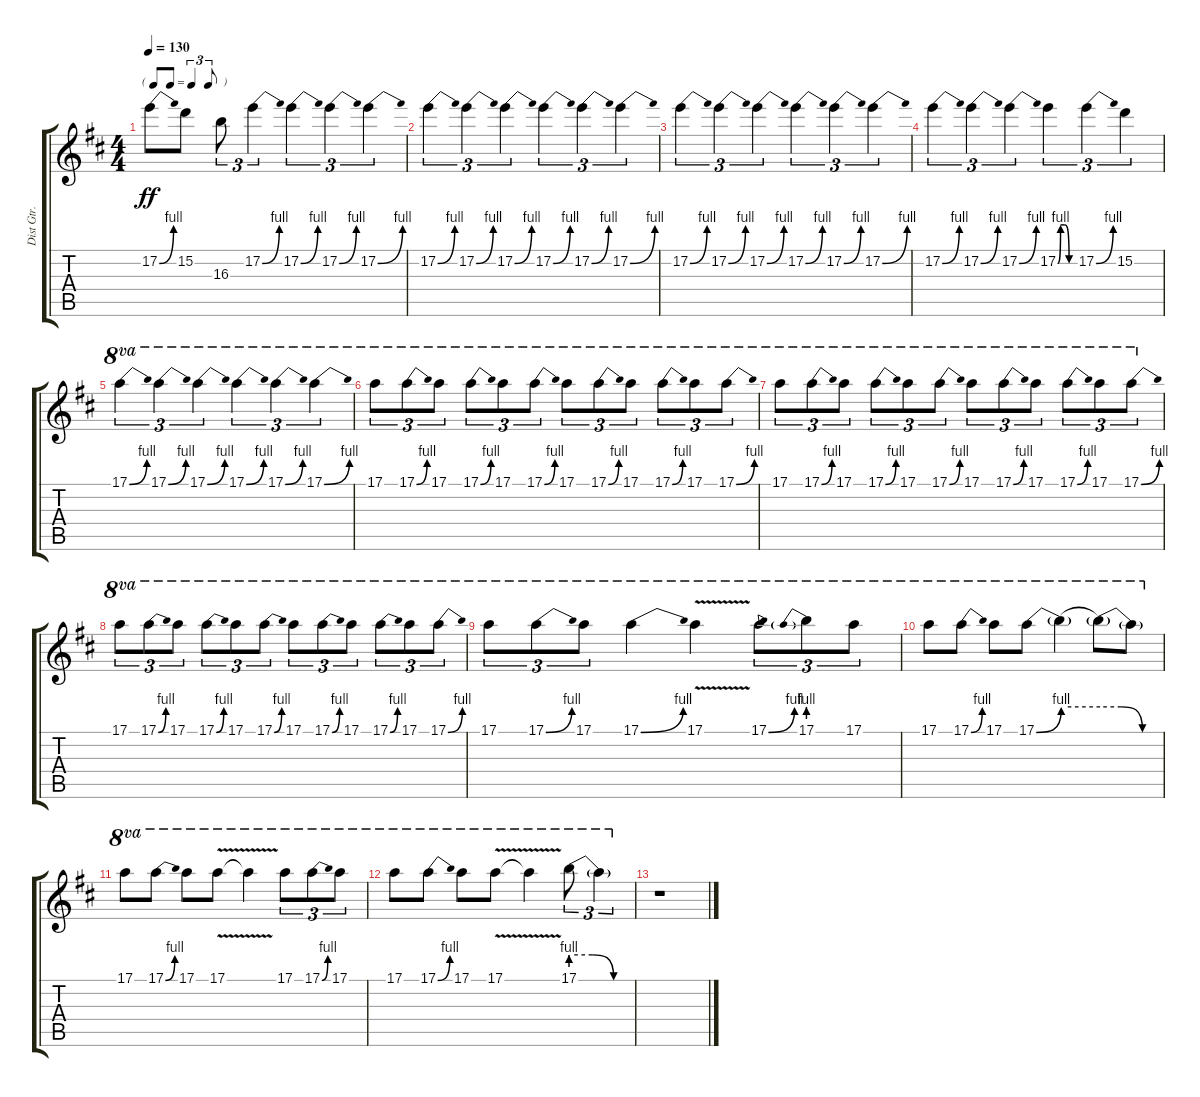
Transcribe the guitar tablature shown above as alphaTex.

\track ("Dist Gtr." "Dist Gtr.") {instrument distortionguitar}
\staff {score tabs}
\tuning (E4 B3 G3 D4 A3 E3) {hide}
\ts (4 4)
\tf triplet8th
\tempo 130
\clef g2
\ks d
17.2{be (bend 0 0 60 4)}.8{dy ff} 15.2.8 16.3.8{tu (3 2)} 17.2{be (bend 0 0 60 4)}.4{tu (3 2)} 17.2{be (bend 0 0 60 4)}.4{tu (3 2)} 17.2{be (bend 0 0 60 4)}.4{tu (3 2)} 17.2{be (bend 0 0 60 4)}.4{tu (3 2)} |
17.2{be (bend 0 0 60 4)}.4{tu (3 2)} 17.2{be (bend 0 0 60 4)}.4{tu (3 2)} 17.2{be (bend 0 0 60 4)}.4{tu (3 2)} 17.2{be (bend 0 0 60 4)}.4{tu (3 2)} 17.2{be (bend 0 0 60 4)}.4{tu (3 2)} 17.2{be (bend 0 0 60 4)}.4{tu (3 2)} |
17.2{be (bend 0 0 60 4)}.4{tu (3 2)} 17.2{be (bend 0 0 60 4)}.4{tu (3 2)} 17.2{be (bend 0 0 60 4)}.4{tu (3 2)} 17.2{be (bend 0 0 60 4)}.4{tu (3 2)} 17.2{be (bend 0 0 60 4)}.4{tu (3 2)} 17.2{be (bend 0 0 60 4)}.4{tu (3 2)} |
17.2{be (bend 0 0 60 4)}.4{tu (3 2)} 17.2{be (bend 0 0 60 4)}.4{tu (3 2)} 17.2{be (bend 0 0 60 4)}.4{tu (3 2)} 17.2{be (custom 0 0 10 4 25 4 40 0 60 0)}.4{tu (3 2)} 17.2{be (bend 0 0 60 4)}.4{tu (3 2)} 15.2.4{tu (3 2)} |
17.1{be (bend 0 0 60 4)}.4{tu (3 2) ot 8va} 17.1{be (bend 0 0 60 4)}.4{tu (3 2) ot 8va} 17.1{be (bend 0 0 60 4)}.4{tu (3 2) ot 8va} 17.1{be (bend 0 0 60 4)}.4{tu (3 2) ot 8va} 17.1{be (bend 0 0 60 4)}.4{tu (3 2) ot 8va} 17.1{be (bend 0 0 60 4)}.4{tu (3 2) ot 8va} |
17.1.8{tu (3 2) ot 8va} 17.1{be (bend 0 0 60 4)}.8{tu (3 2) ot 8va} 17.1.8{tu (3 2) ot 8va} 17.1{be (bend 0 0 60 4)}.8{tu (3 2) ot 8va} 17.1.8{tu (3 2) ot 8va} 17.1{be (bend 0 0 60 4)}.8{tu (3 2) ot 8va} 17.1.8{tu (3 2) ot 8va} 17.1{be (bend 0 0 60 4)}.8{tu (3 2) ot 8va} 17.1.8{tu (3 2) ot 8va} 17.1{be (bend 0 0 60 4)}.8{tu (3 2) ot 8va} 17.1.8{tu (3 2) ot 8va} 17.1{be (bend 0 0 60 4)}.8{tu (3 2) ot 8va} |
17.1.8{tu (3 2) ot 8va} 17.1{be (bend 0 0 60 4)}.8{tu (3 2) ot 8va} 17.1.8{tu (3 2) ot 8va} 17.1{be (bend 0 0 60 4)}.8{tu (3 2) ot 8va} 17.1.8{tu (3 2) ot 8va} 17.1{be (bend 0 0 60 4)}.8{tu (3 2) ot 8va} 17.1.8{tu (3 2) ot 8va} 17.1{be (bend 0 0 60 4)}.8{tu (3 2) ot 8va} 17.1.8{tu (3 2) ot 8va} 17.1{be (bend 0 0 60 4)}.8{tu (3 2) ot 8va} 17.1.8{tu (3 2) ot 8va} 17.1{be (bend 0 0 60 4)}.8{tu (3 2) ot 8va} |
17.1.8{tu (3 2) ot 8va} 17.1{be (bend 0 0 60 4)}.8{tu (3 2) ot 8va} 17.1.8{tu (3 2) ot 8va} 17.1{be (bend 0 0 60 4)}.8{tu (3 2) ot 8va} 17.1.8{tu (3 2) ot 8va} 17.1{be (bend 0 0 60 4)}.8{tu (3 2) ot 8va} 17.1.8{tu (3 2) ot 8va} 17.1{be (bend 0 0 60 4)}.8{tu (3 2) ot 8va} 17.1.8{tu (3 2) ot 8va} 17.1{be (bend 0 0 60 4)}.8{tu (3 2) ot 8va} 17.1.8{tu (3 2) ot 8va} 17.1{be (bend 0 0 60 4)}.8{tu (3 2) ot 8va} |
17.1.8{tu (3 2) ot 8va} 17.1{be (bend 0 0 60 4)}.8{tu (3 2) ot 8va} 17.1.8{tu (3 2) ot 8va} 17.1{be (bend 0 0 60 4)}.4{ot 8va} 17.1{v}.4{ot 8va} 17.1{be (bend 0 0 60 4)}.8{tu (3 2) ot 8va} 17.1{be (prebend 0 4 60 4)}.8{tu (3 2) ot 8va} 17.1.8{tu (3 2) ot 8va} |
17.1.8{ot 8va} 17.1{be (bend 0 0 60 4)}.8{ot 8va} 17.1.8{ot 8va} 17.1{be (bend 0 0 60 4)}.8{ot 8va} 17.1{be (hold 0 4 60 4) t}.4{ot 8va} 17.1{be (custom 0 4 20 4 40 0 60 0) t}.8{ot 8va} 17.1{t}.8{ot 8va} |
17.1.8{ot 8va} 17.1{be (bend 0 0 60 4)}.8{ot 8va} 17.1.8{ot 8va} 17.1{v}.8{ot 8va} 17.1{v t}.4{ot 8va} 17.1.8{tu (3 2) ot 8va} 17.1{be (bend 0 0 60 4)}.8{tu (3 2) ot 8va} 17.1.8{tu (3 2) ot 8va} |
17.1.8{ot 8va} 17.1{be (bend 0 0 60 4)}.8{ot 8va} 17.1.8{ot 8va} 17.1{v}.8{ot 8va} 17.1{v t}.4{ot 8va} 17.1{be (custom 0 4 20 4 40 0 60 0)}.8{tu (3 2) ot 8va} 17.1{t}.4{tu (3 2) ot 8va} |
r.1
